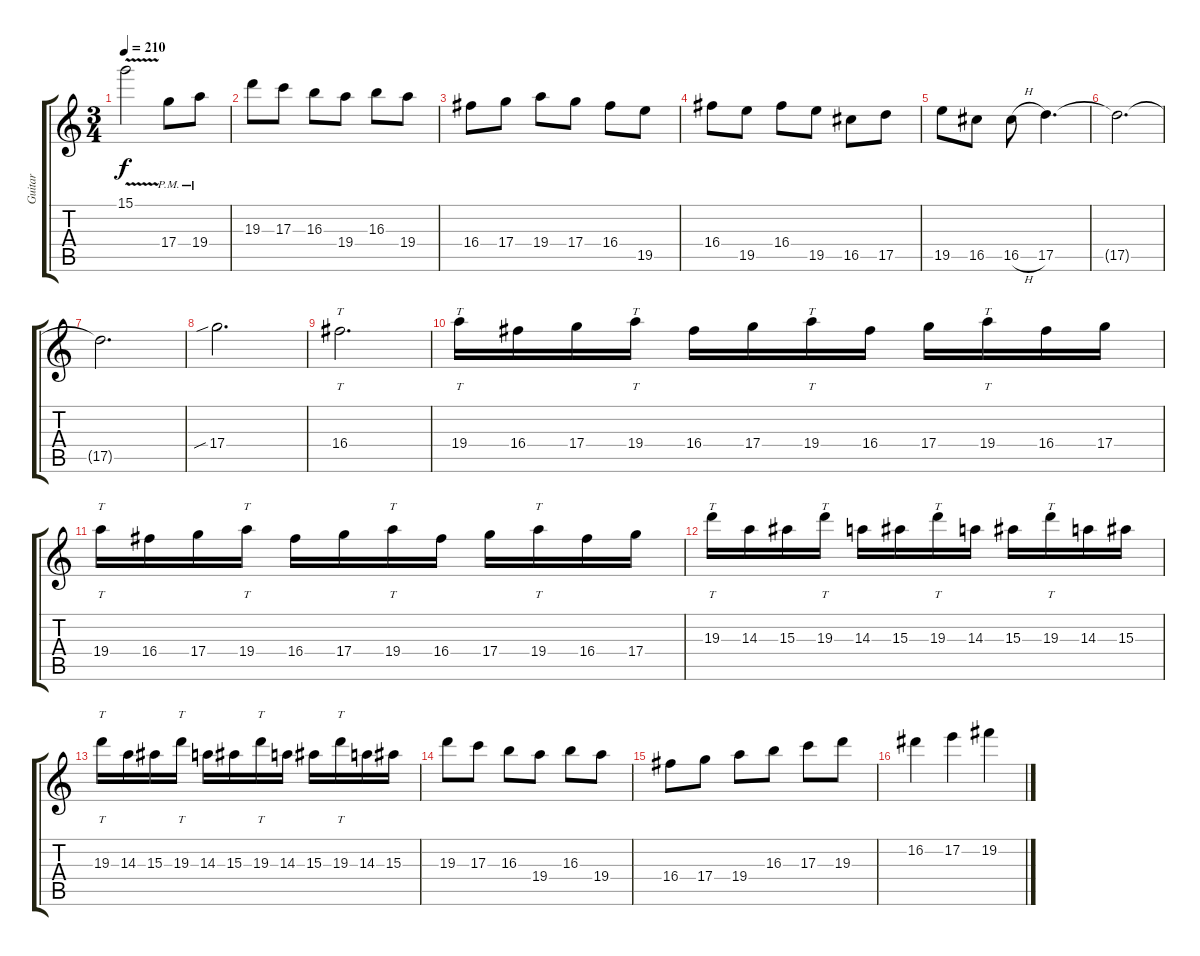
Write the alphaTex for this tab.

\track ("Guitar" "Guitar") {instrument distortionguitar}
\staff {score tabs}
\tuning (E4 B3 G3 D3 A2 E2) {hide}
\ts (3 4)
\tempo 210
\clef g2
\ks c
15.1{v t}.2{dy f} 17.4{pm}.8 19.4{pm}.8 |
19.3.8 17.3.8 16.3.8 19.4.8 16.3.8 19.4.8 |
16.4.8 17.4.8 19.4.8 17.4.8 16.4.8 19.5.8 |
16.4.8 19.5.8 16.4.8 19.5.8 16.5.8 17.5.8 |
19.5.8 16.5.8 16.5{h}.8 17.5.4{d} |
17.5{t}.2{d} |
17.5{t}.2{d} |
17.4{sib}.2{d} |
16.4.2{tt d} |
19.4.16{tt} 16.4.16 17.4.16 19.4.16{tt} 16.4.16 17.4.16 19.4.16{tt} 16.4.16 17.4.16 19.4.16{tt} 16.4.16 17.4.16 |
19.4.16{tt} 16.4.16 17.4.16 19.4.16{tt} 16.4.16 17.4.16 19.4.16{tt} 16.4.16 17.4.16 19.4.16{tt} 16.4.16 17.4.16 |
19.3.16{tt} 14.3.16 15.3.16 19.3.16{tt} 14.3.16 15.3.16 19.3.16{tt} 14.3.16 15.3.16 19.3.16{tt} 14.3.16 15.3.16 |
19.3.16{tt} 14.3.16 15.3.16 19.3.16{tt} 14.3.16 15.3.16 19.3.16{tt} 14.3.16 15.3.16 19.3.16{tt} 14.3.16 15.3.16 |
19.3.8 17.3.8 16.3.8 19.4.8 16.3.8 19.4.8 |
16.4.8 17.4.8 19.4.8 16.3.8 17.3.8 19.3.8 |
16.2.4 17.2.4 19.2.4
